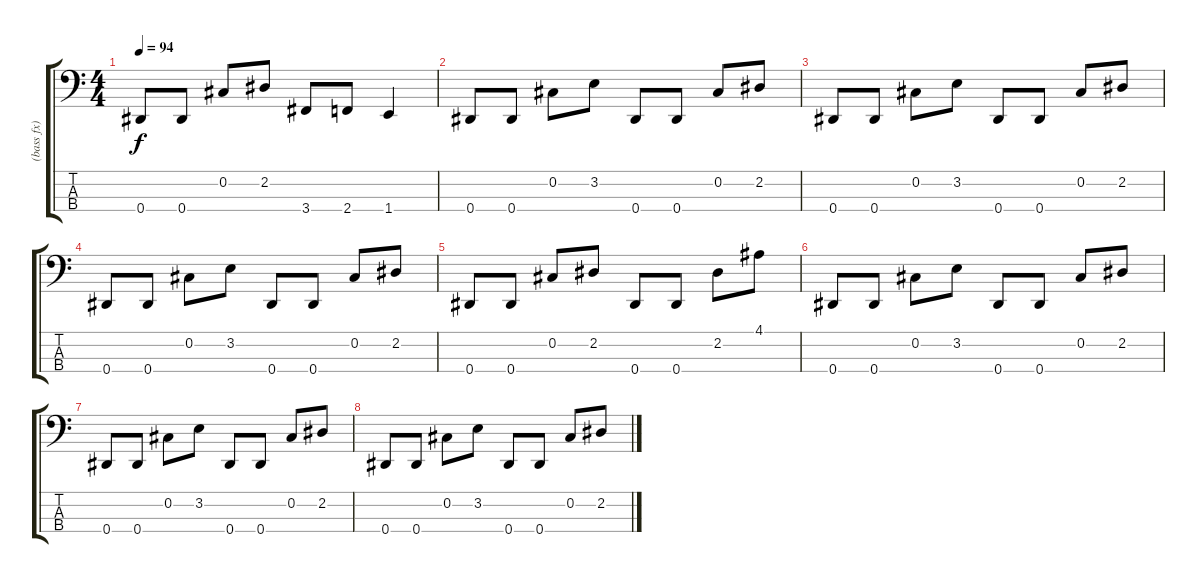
\track ("(bass fx)" "(bass fx)") {instrument overdrivenguitar}
\staff {score tabs}
\tuning (Gb2 Db2 Ab1 Eb1) {hide}
\ts (4 4)
\tempo 94
\clef f4
\ks c
0.4.8{dy f} 0.4.8 0.2.8 2.2.8 3.4.8 2.4.8 1.4.4 |
0.4.8 0.4.8 0.2.8 3.2.8 0.4.8 0.4.8 0.2.8 2.2.8 |
0.4.8 0.4.8 0.2.8 3.2.8 0.4.8 0.4.8 0.2.8 2.2.8 |
0.4.8 0.4.8 0.2.8 3.2.8 0.4.8 0.4.8 0.2.8 2.2.8 |
0.4.8 0.4.8 0.2.8 2.2.8 0.4.8 0.4.8 2.2.8 4.1.8 |
0.4.8 0.4.8 0.2.8 3.2.8 0.4.8 0.4.8 0.2.8 2.2.8 |
0.4.8 0.4.8 0.2.8 3.2.8 0.4.8 0.4.8 0.2.8 2.2.8 |
0.4.8 0.4.8 0.2.8 3.2.8 0.4.8 0.4.8 0.2.8 2.2.8
